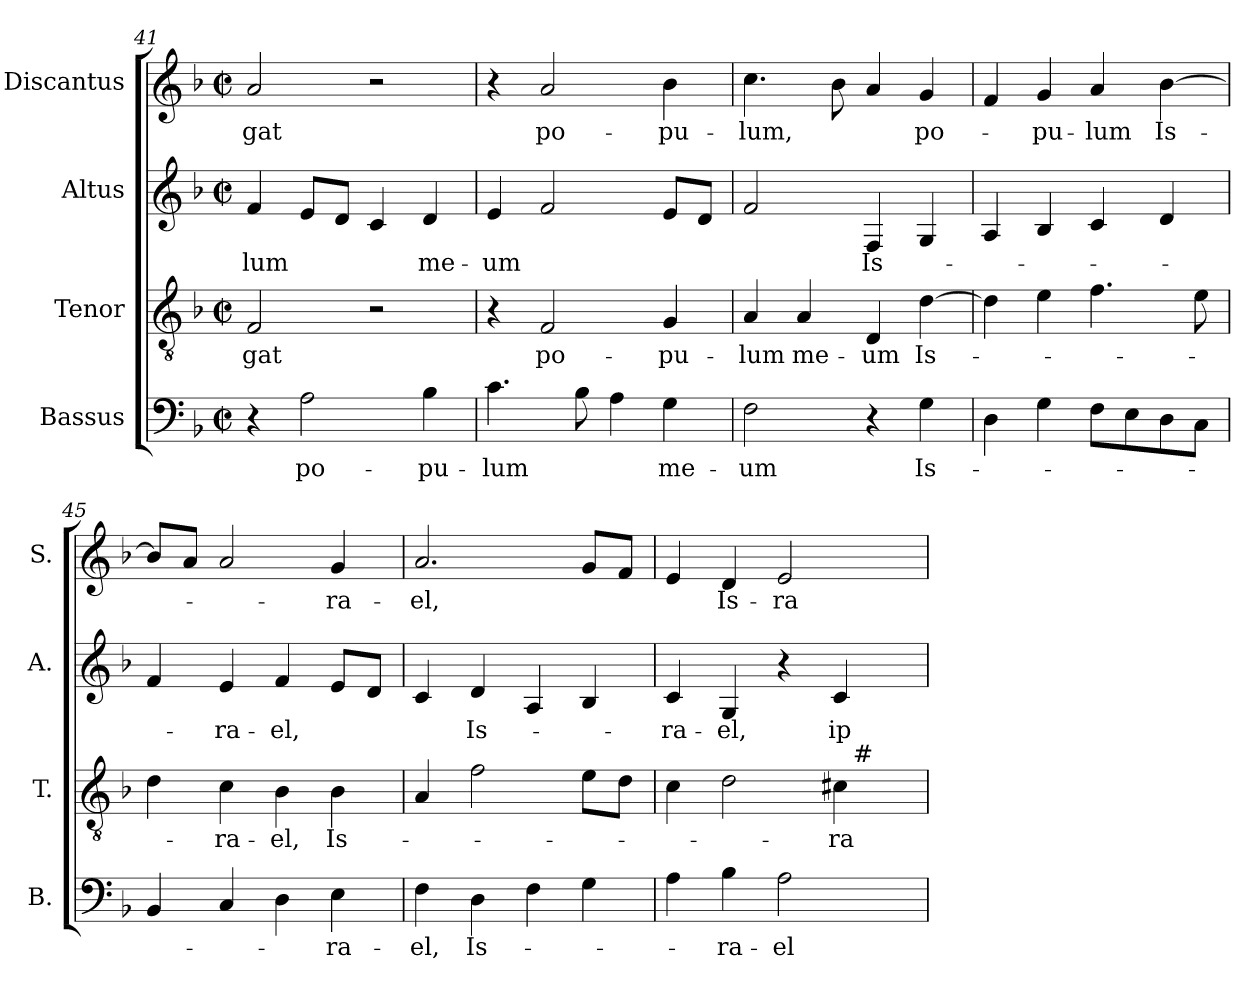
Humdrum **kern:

**kern	**text	**kern	**text	**kern	**text	**kern	**text
*part4	*part4	*part3	*part3	*part2	*part2	*part1	*part1
*staff4	*staff4	*staff3	*staff3	*staff2	*staff2	*staff1	*staff1
*I"Bassus	*	*I"Tenor	*	*I"Altus	*	*I"Discantus	*
*I'B.	*	*I'T.	*	*I'A.	*	*I'S.	*
*clefF4	*	*clefGv2	*	*clefG2	*	*clefG2	*
*	*	*ITrd7c12	*	*	*	*	*
*k[b-]	*	*k[b-]	*	*k[b-]	*	*k[b-]	*
*F:	*	*F:	*	*F:	*	*F:	*
*M2/2	*	*M2/2	*	*M2/2	*	*M2/2	*
*met(c|)	*	*met(c|)	*	*met(c|)	*	*met(c|)	*
=41	=41	=41	=41	=41	=41	=41	=41
!	!	!	!LO:LY:b:color=#000000	!	!	!	!
!	!	!	!	!	!LO:LY:b:color=#000000	!	!
!	!	!	!	!	!	!	!LO:LY:b:color=#000000
4r	.	2FFi/	-gat	4fi/	-lum	2ai/	-gat
!	!LO:LY:b:color=#000000	!	!	!	!	!	!
2Ai\	po-	.	.	8ei/L	.	.	.
.	.	.	.	8di/J	.	.	.
.	.	2r	.	4ci/	.	2r	.
!	!LO:LY:b:color=#000000	!	!	!	!	!	!
!	!	!	!	!	!LO:LY:b:color=#000000	!	!
4B-i\	-pu-	.	.	4di/	me-	.	.
=42	=42	=42	=42	=42	=42	=42	=42
!	!LO:LY:b:color=#000000	!	!	!	!	!	!
!	!	!	!	!	!LO:LY:b:color=#000000	!	!
4.ci\	-lum	4r	.	4ei/	-um	4r	.
!	!	!	!LO:LY:b:color=#000000	!	!	!	!
!	!	!	!	!	!	!	!LO:LY:b:color=#000000
.	.	2FFi/	po-	2fi/	.	2ai/	po-
8B-i\	.	.	.	.	.	.	.
4Ai\	.	.	.	.	.	.	.
!	!LO:LY:b:color=#000000	!	!	!	!	!	!
!	!	!	!LO:LY:b:color=#000000	!	!	!	!
!	!	!	!	!	!	!	!LO:LY:b:color=#000000
4Gi\	me-	4GGi/	-pu-	8ei/L	.	4b-i\	-pu-
.	.	.	.	8di/J	.	.	.
!!LO:PB:g=z
=43	=43	=43	=43	=43	=43	=43	=43
!	!LO:LY:b:color=#000000	!	!	!	!	!	!
!	!	!	!LO:LY:b:color=#000000	!	!	!	!
!	!	!	!	!	!	!	!LO:LY:b:color=#000000
2Fi\	-um	4AAi/	-lum	2fi/	.	4.cci\	-lum,
!	!	!	!LO:LY:b:color=#000000	!	!	!	!
.	.	4AAi/	me-	.	.	.	.
.	.	.	.	.	.	8b-i\	.
!	!	!	!LO:LY:b:color=#000000	!	!	!	!
!	!	!	!	!	!LO:LY:b:color=#000000	!	!
4r	.	4DDi/	-um	4Fi/	Is-	4ai/	.
!	!LO:LY:b:color=#000000	!	!	!	!	!	!
!	!	!	!LO:LY:b:color=#000000	!	!	!	!
!	!	!	!	!	!	!	!LO:LY:b:color=#000000
4Gi\	Is-	[>4Di\	Is-	4Gi/	.	4gi/	po-
=44	=44	=44	=44	=44	=44	=44	=44
4Di\	.	4Di\]	.	4Ai/	.	4fi/	.
!	!	!	!	!	!	!	!LO:LY:b:color=#000000
4Gi\	.	4Ei\	.	4B-i/	.	4gi/	-pu-
!	!	!	!	!	!	!	!LO:LY:b:color=#000000
8Fi\L	.	4.Fi\	.	4ci/	.	4ai/	-lum
8Ei\	.	.	.	.	.	.	.
!	!	!	!	!	!	!	!LO:LY:b:color=#000000
8Di\	.	.	.	4di/	.	[>4b-i\	Is-
8Ci\J	.	8Ei\	.	.	.	.	.
=45	=45	=45	=45	=45	=45	=45	=45
4BB-i/	.	4Di\	.	4fi/	.	8b-i/L]	.
.	.	.	.	.	.	8ai/J	.
!	!	!	!LO:LY:b:color=#000000	!	!	!	!
!	!	!	!	!	!LO:LY:b:color=#000000	!	!
4Ci/	.	4Ci\	-ra-	4ei/	-ra-	2ai/	.
!	!	!	!LO:LY:b:color=#000000	!	!	!	!
!	!	!	!	!	!LO:LY:b:color=#000000	!	!
4Di\	.	4BB-i\	-el,	4fi/	-el,	.	.
!	!LO:LY:b:color=#000000	!	!	!	!	!	!
!	!	!	!LO:LY:b:color=#000000	!	!	!	!
!	!	!	!	!	!	!	!LO:LY:b:color=#000000
4Ei\	-ra-	4BB-i\	Is-	8ei/L	.	4gi/	-ra-
.	.	.	.	8di/J	.	.	.
=46	=46	=46	=46	=46	=46	=46	=46
!	!LO:LY:b:color=#000000	!	!	!	!	!	!
!	!	!	!	!	!	!	!LO:LY:b:color=#000000
4Fi\	-el,	4AAi/	.	4ci/	.	2.ai/	-el,
!	!LO:LY:b:color=#000000	!	!	!	!	!	!
!	!	!	!	!	!LO:LY:b:color=#000000	!	!
4Di\	Is-	2Fi\	.	4di/	Is-	.	.
4Fi\	.	.	.	4Ai/	.	.	.
4Gi\	.	8Ei\L	.	4B-i/	.	8gi/L	.
.	.	8Di\J	.	.	.	8fi/J	.
=47	=47	=47	=47	=47	=47	=47	=47
!	!	!	!	!	!LO:LY:b:color=#000000	!	!
*	*	*^	*	*	*	*	*
4Ai\	.	4Ci\	2ryy	.	4ci/	-ra-	4ei/	.
!	!LO:LY:b:color=#000000	!	!	!	!	!	!	!
!	!	!	!	!	!	!LO:LY:b:color=#000000	!	!
!	!	!	!	!	!	!	!	!LO:LY:b:color=#000000
4B-i\	-ra-	2Di\	.	.	4Gi/	-el,	4di/	Is-
!	!LO:LY:b:color=#000000	!	!	!	!	!	!	!
!	!	!	!	!	!	!	!	!LO:LY:b:color=#000000
2Ai\	-el	.	4ryy	.	4r	.	2ei/	-ra-
!	!	!	!	!LO:LY:b:color=#000000	!	!	!	!
!	!	!	!	!	!	!LO:LY:b:color=#000000	!	!
.	.	4C#i\	32ryy	-ra-	4ci/	ip-	.	.
.	.	.	256ryy	.	.	.	.	.
!	!	!	!LO:TX:a:t=#	!	!	!	!	!
.	.	.	8ryy	.	.	.	.	.
.	.	.	16ryy	.	.	.	.	.
.	.	.	64..ryy	.	.	.	.	.
*	*	*v	*v	*	*	*	*	*
=	=	=	=	=	=	=	=
*-	*-	*-	*-	*-	*-	*-	*-
